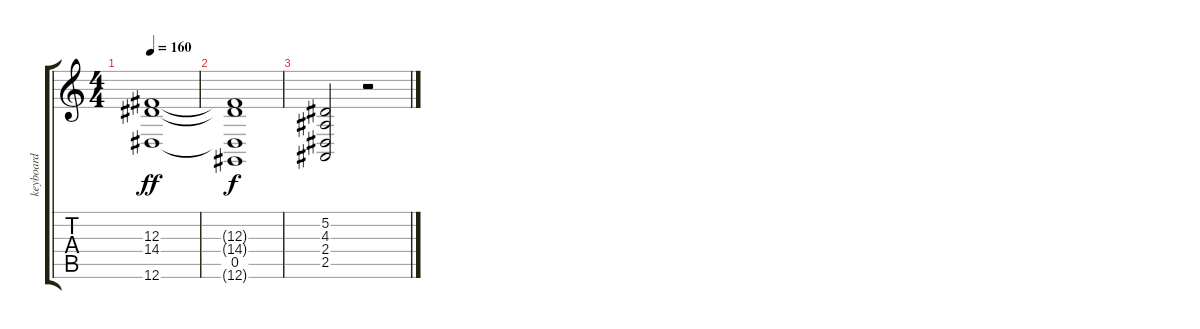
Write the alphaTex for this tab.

\track ("keyboard" "keyboard") {instrument choiraahs}
\staff {score tabs}
\tuning (Eb4 Bb3 Gb3 Db3 Ab2 Eb2) {hide}
\ts (4 4)
\tempo 160
\clef g2
\ks aminor
(12.3 14.4 12.6).1{dy ff} |
(12.3{t} 14.4{t} 0.5 12.6{t}).1{dy f} |
(5.2 4.3 2.4 2.5).2 r.2
